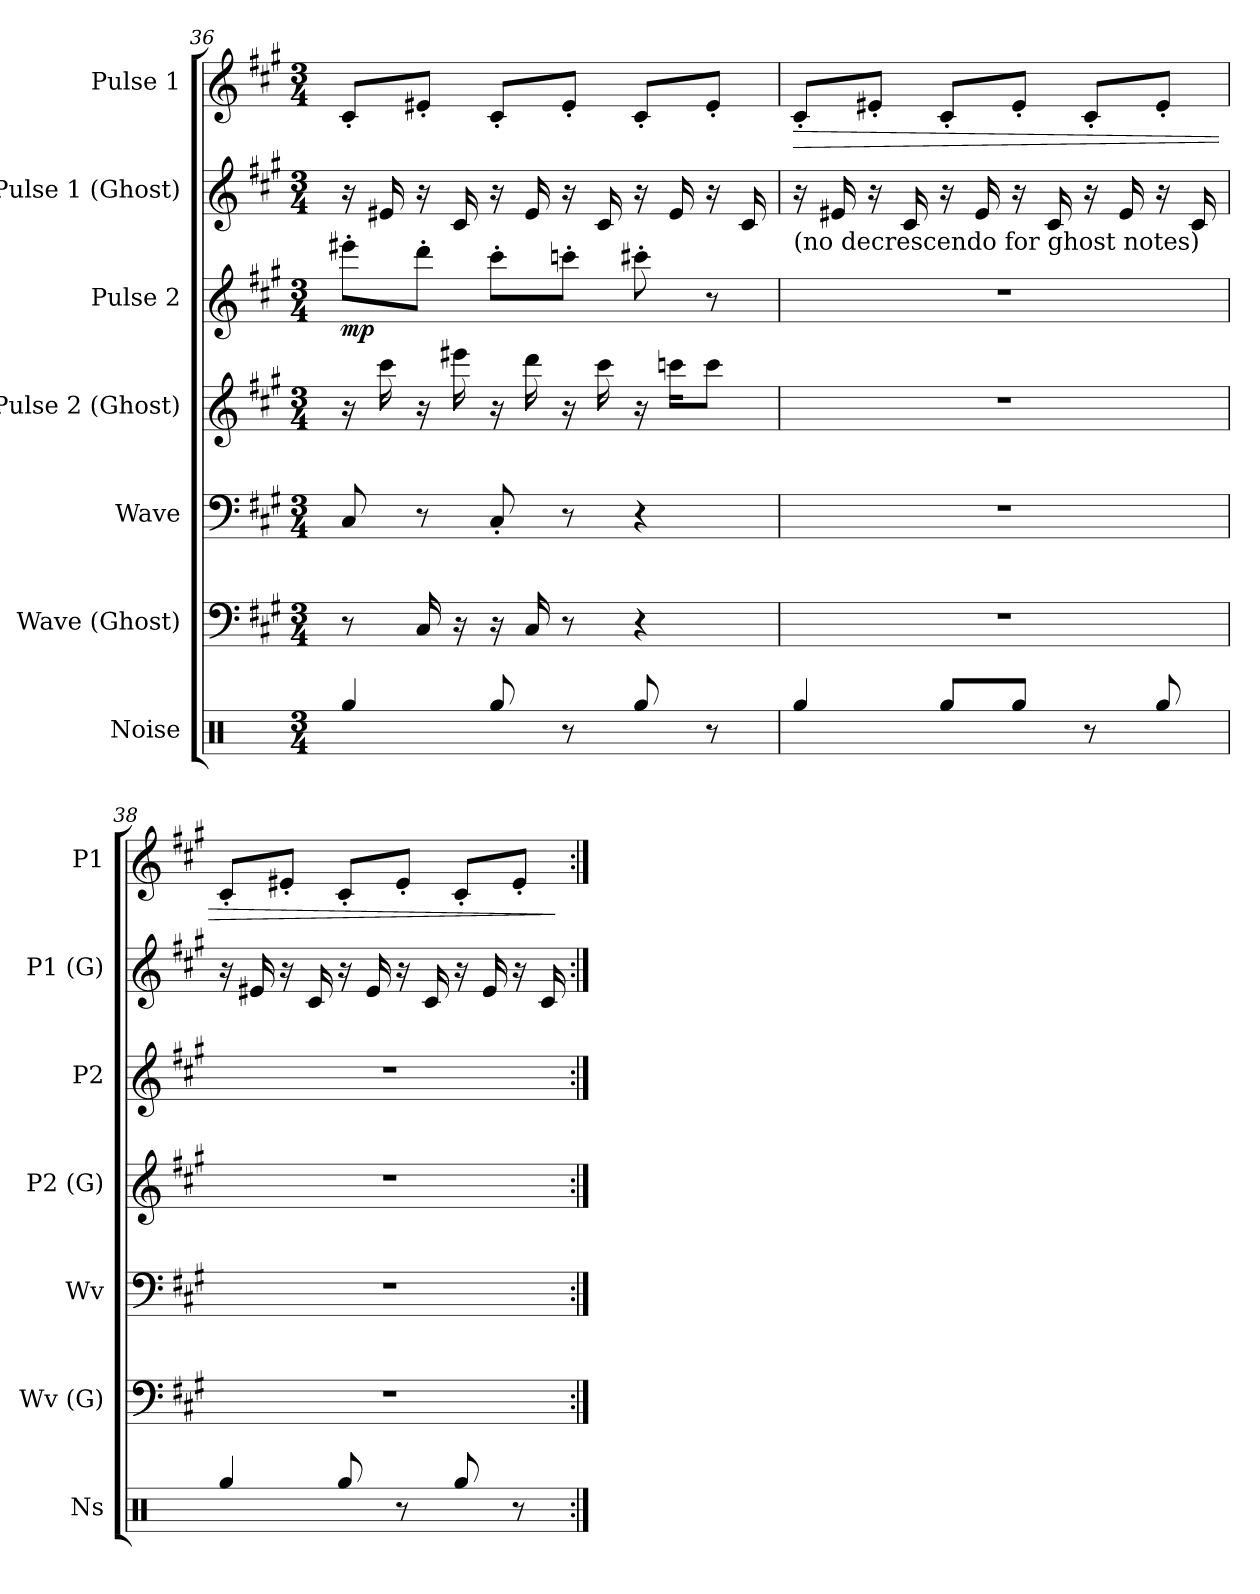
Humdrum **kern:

**kern	**kern	**kern	**kern	**kern	**dynam	**kern	**kern	**dynam
*part7	*part6	*part5	*part4	*part3	*part3	*part2	*part1	*part1
*staff7	*staff6	*staff5	*staff4	*staff3	*staff3	*staff2	*staff1	*staff1
*I"Noise	*I"Wave (Ghost)	*I"Wave	*I"Pulse 2 (Ghost)	*I"Pulse 2	*	*I"Pulse 1 (Ghost)	*I"Pulse 1	*
*I'Ns	*I'Wv (G)	*I'Wv	*I'P2 (G)	*I'P2	*	*I'P1 (G)	*I'P1	*
*clefX	*clefF4	*clefF4	*clefG2	*clefG2	*	*clefG2	*clefG2	*
*k[]	*k[f#c#g#]	*k[f#c#g#]	*k[f#c#g#]	*k[f#c#g#]	*	*k[f#c#g#]	*k[f#c#g#]	*
*M3/4	*M3/4	*M3/4	*M3/4	*M3/4	*	*M3/4	*M3/4	*
=36	=36	=36	=36	=36	=36	=36	=36	=36
!	!	!	!	!	!LO:DY:b	!	!	!
4Rgg/	8r	8C#/	16r	8eee#X'\L	mp	16r	8c#'/L	.
.	.	.	16ccc#i\	.	.	16e#X/	.	.
.	16C#/	8r	16r	8ddd'\J	.	16r	8e#X'/J	.
.	16r	.	16eee#X\	.	.	16c#/	.	.
8Rgg/	16r	8C#'/	16r	8ccc#'\L	.	16r	8c#'/L	.
.	16C#/	.	16ddd\	.	.	16e#/	.	.
8r	8r	8r	16r	8cccn'\J	.	16r	8e#'/J	.
.	.	.	16ccc#\	.	.	16c#/	.	.
8Rgg/	4r	4r	16r	8ccc#X'\	.	16r	8c#'/L	.
.	.	.	16cccn\KL	.	.	16e#/	.	.
8r	.	.	8ccc\J	8r	.	16r	8e#'/J	.
.	.	.	.	.	.	16c#/	.	.
!!LO:PB:g=z
=37	=37	=37	=37	=37	=37	=37	=37	=37
!	!	!	!	!	!	!LO:TX:b:t=(no decrescendo for ghost notes)	!	!
!	!	!	!	!	!	!	!	!LO:HP:b
4Rgg/	2.r	2.r	2.r	2.r	.	16r	8c#'/L	>
.	.	.	.	.	.	16e#X/	.	.
.	.	.	.	.	.	16r	8e#X'/J	.
.	.	.	.	.	.	16c#/	.	.
8Rgg/L	.	.	.	.	.	16r	8c#'/L	.
.	.	.	.	.	.	16e#/	.	.
8Rgg/J	.	.	.	.	.	16r	8e#'/J	.
.	.	.	.	.	.	16c#/	.	.
8r	.	.	.	.	.	16r	8c#'/L	.
.	.	.	.	.	.	16e#/	.	.
8Rgg/	.	.	.	.	.	16r	8e#'/J	.
.	.	.	.	.	.	16c#/	.	.
=38	=38	=38	=38	=38	=38	=38	=38	=38
4Rgg/	2.r	2.r	2.r	2.r	.	16r	8c#'/L	.
.	.	.	.	.	.	16e#X/	.	.
.	.	.	.	.	.	16r	8e#X'/J	.
.	.	.	.	.	.	16c#/	.	.
8Rgg/	.	.	.	.	.	16r	8c#'/L	.
.	.	.	.	.	.	16e#/	.	.
8r	.	.	.	.	.	16r	8e#'/J	.
.	.	.	.	.	.	16c#/	.	.
8Rgg/	.	.	.	.	.	16r	8c#'/L	.
.	.	.	.	.	.	16e#/	.	.
8r	.	.	.	.	.	16r	8e#'/J	.
.	.	.	.	.	.	16c#/	.	.
.	.	.	.	.	.	.	.	]
=:|!	=:|!	=:|!	=:|!	=:|!	=:|!	=:|!	=:|!	=:|!
*-	*-	*-	*-	*-	*-	*-	*-	*-
